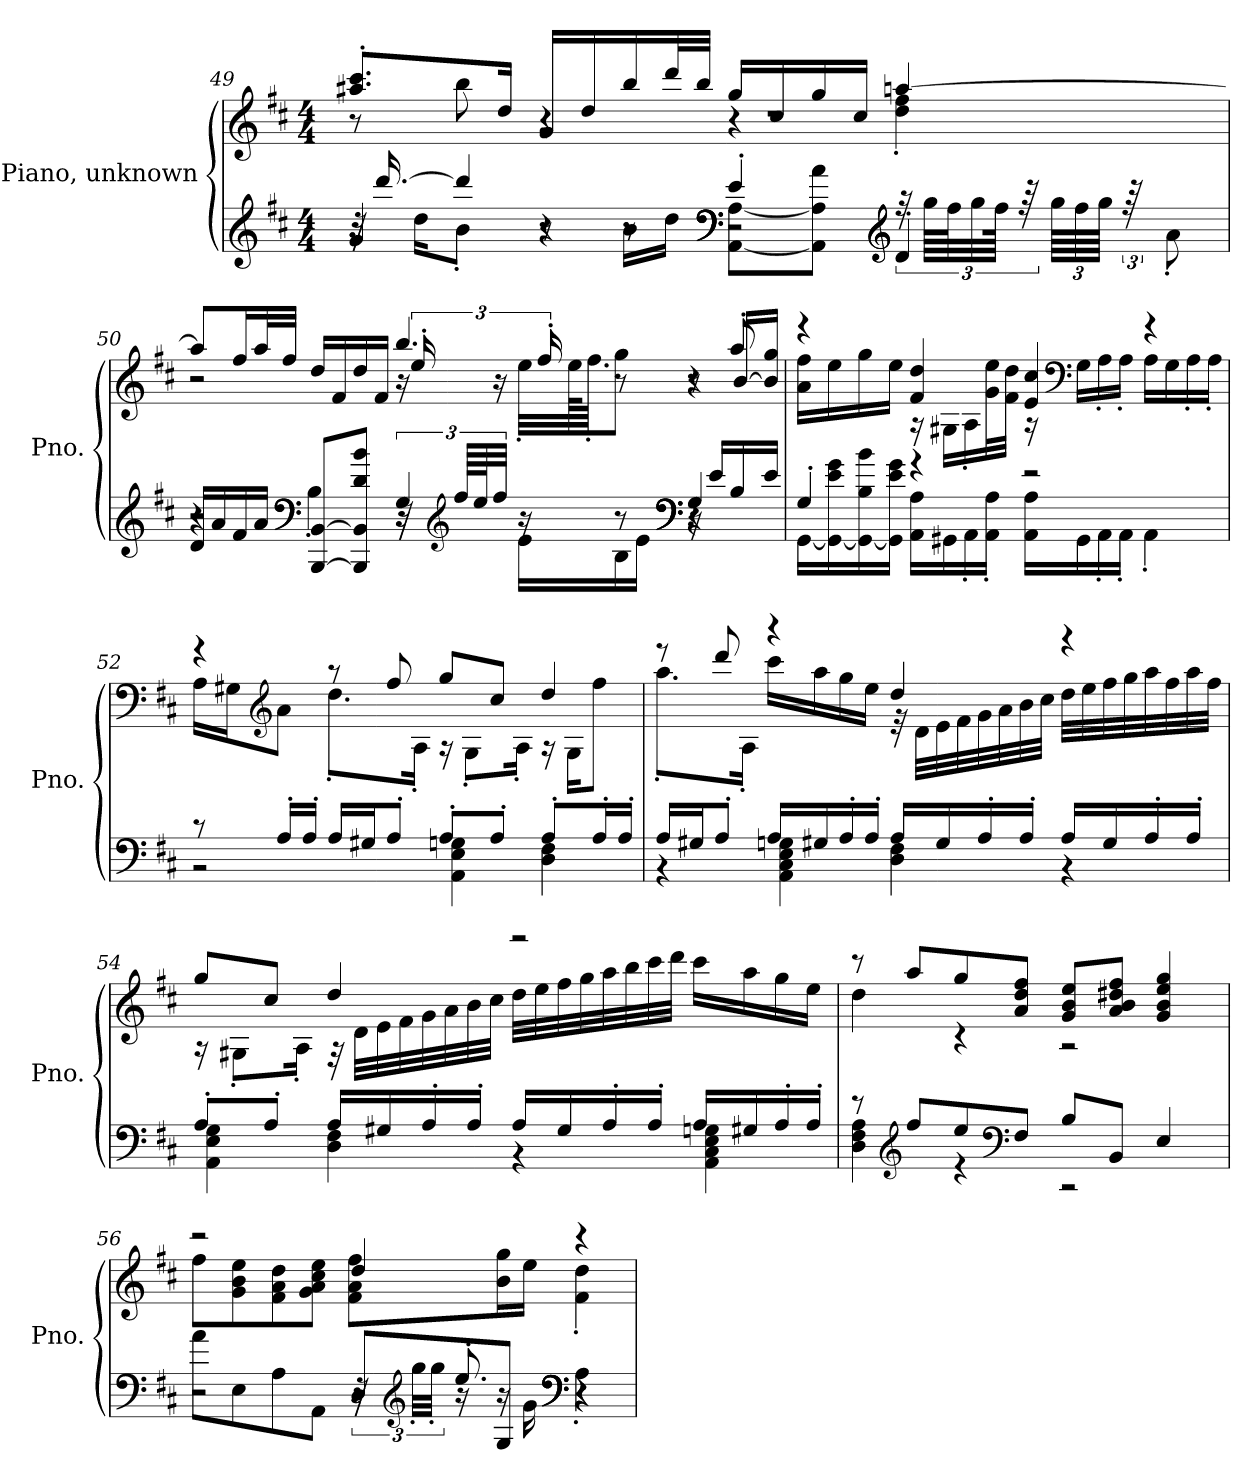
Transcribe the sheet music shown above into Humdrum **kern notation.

**kern	**kern
*part1	*part1
*staff2	*staff1
*I"Piano, unknown	*
*I'Pno.	*
!!LO:LB:g=z
*clefG2	*clefG2
*k[f#c#]	*k[f#c#]
*M4/4	*M4/4
=49	=49
*^	*^
*	*^	*	*^
32r	16r	4g/	1r	8r	8.aa#X/' 8.ccc#/'L
[16.ddd/	.	.	.	.	.
.	16dd\KL	.	.	.	.
4ddd/]	8b'\J	.	.	8bb\	.
.	.	.	.	.	16dd/Jk
.	8r	4r	.	4r	16g/LL
.	.	.	.	.	16dd/
8r	16b\LL	.	.	.	16bb/
.	16dd\JJ	.	.	.	32ddd/L
.	.	.	.	.	32bb/JJJ
*clefF4	*	*	*	*	*
2r	[8AA\ [8A\L	4e'/	.	4r	16gg/LL
.	.	.	.	.	16cc#/
.	8AA\] 8A\] 8a\J	.	.	.	16gg/
.	.	.	.	.	16cc#/JJ
*clefG2	*	*	*	*	*
.	48r	4d'/	.	4dd\' 4ff#\'	[4aan/
.	96gg\LLLL	.	.	.	.
.	96ff#\J	.	.	.	.
.	48gg\	.	.	.	.
.	96ff#\JJJk	.	.	.	.
.	96r	.	.	.	.
.	96gg\LLLL	.	.	.	.
.	96ff#\	.	.	.	.
.	96gg\JJJJ	.	.	.	.
.	96r	.	.	.	.
.	8a'\	.	.	.	.
!!LO:LB:g=z	!!	!!
=50	=50	=50	=50	=50	=50
16d/LL	4r	2r	2r	2r	8aa/L]
16a/	.	.	.	.	.
16f#/	.	.	.	.	16ff#/L
16a/JJ	.	.	.	.	32aa/L
.	.	.	.	.	32ff#/JJJ
*clefF4	*	*	*	*	*
[8BBB/ [8BB/L	4B'\	.	.	.	16dd/LL
.	.	.	.	.	16f#/
8BBB/] 8BB/] 8d/ 8b/J	.	.	.	.	16dd/
.	.	.	.	.	16f#/JJ
48r	16r	4G/	4.bb/	16r	24ee'/
*clefG2	*	*	*	*	*
96ff#/LLLL	.	.	.	.	.
96ee/J	.	.	.	.	.
48ff#/JJJ	.	.	.	.	24r
16r	16e\LL	.	.	32ee'\LLL	.
.	.	.	.	.	24ff#'/
.	.	.	.	128ee\KL	.
.	.	.	.	64.ff#'\JJJ	.
8r	16B\	.	.	8gg\J	8r
.	16e\JJ	.	.	.	.
*clefF4	*	*	*	*	*
16r	4r	4G/	.	4r	8r
16e/LL	.	.	.	.	.
16B/	.	.	8aa'/	.	[16b/LL
16e/JJ	.	.	.	.	16b/] 16gg/JJ
*	*v	*v	*	*	*
*	*	*	*v	*v
!!LO:LB:g=z
=51	=51	=51	=51
4G'/	[16GG\LL	4r	16a\ 16ff#\LL
.	16GG\_ 16e\ 16g\	.	16ee\
.	16GG\_ 16B\ 16b\	.	16gg\
.	16GG\] 16e\ 16g\JJ	.	16ee\JJ
4r	16AA\ 16A\LL	4f#/ 4dd/	16r
.	16GG#X\	.	16G#X\LL
.	16AA'\	.	16A'\
.	16AA\' 16A\'JJ	.	32g\ 32ee\L
.	.	.	32f#\ 32dd\JJJ
2r	16AA\ 16A\LL	4e/ 4cc#/	16r
*	*	*clefF4	*
.	16GG#\	.	16G#\LL
.	16AA'\	.	16A'\
.	16AA'\JJ	.	16A'\JJ
.	4AA'\	4r	16A\LL
.	.	.	16G#\
.	.	.	16A'\
.	.	.	16A'\JJ
=52	=52	=52	=52
8r	2r	4r	16A\LL
.	.	.	16G#X\J
*	*	*clefG2	*
16A'/LL	.	.	8a\J
16A'/JJ	.	.	.
16A/LL	.	8r	8.dd'\L
16G#X/J	.	.	.
8A'/J	.	8ff#/	.
.	.	.	16A'\Jk
8A'/L	4AA\ 4E\ 4Gn\	8gg/L	16r
.	.	.	8G#'\L
8A'/J	.	8cc#/J	.
.	.	.	16A'\Jk
8A'/L	4D\ 4F#\	4dd/	16r
.	.	.	16G#\KL
16A'/L	.	.	8ff#\J
16A'/JJ	.	.	.
!!LO:PB:g=z	!!
=53	=53	=53	=53
16A/LL	4r	8r	8.aa'\L
16G#X/J	.	.	.
8A'/J	.	8ddd/	.
.	.	.	16A'\Jk
16A/LL	4AA\ 4C#\ 4E\ 4Gn\	4r	16ccc#\LL
16G#X/	.	.	16aa\
16A'/	.	.	16gg\
16A'/JJ	.	.	16ee\JJ
16A/LL	4D\ 4F#\	4dd/	32r
.	.	.	32d\LLL
16G#/	.	.	32e\
.	.	.	32f#\
16A'/	.	.	32g\
.	.	.	32a\
16A'/JJ	.	.	32b\
.	.	.	32cc#\JJJ
16A/LL	4r	4r	32dd\LLL
.	.	.	32ee\
16G#/	.	.	32ff#\
.	.	.	32gg\
16A'/	.	.	32aa\
.	.	.	32ff#\
16A'/JJ	.	.	32aa\
.	.	.	32ff#\JJJ
!!LO:LB:g=z	!!
=54	=54	=54	=54
8A'/L	4AA\ 4E\ 4G\	8gg/L	16r
.	.	.	8G#X'\L
8A'/J	.	8cc#/J	.
.	.	.	16A'\Jk
16A/LL	4D\ 4F#\	4dd/	32r
.	.	.	32d\LLL
16G#X/	.	.	32e\
.	.	.	32f#\
16A'/	.	.	32g\
.	.	.	32a\
16A'/JJ	.	.	32b\
.	.	.	32cc#\JJJ
16A/LL	4r	2r	32dd\LLL
.	.	.	32ee\
16G#/	.	.	32ff#\
.	.	.	32gg\
16A'/	.	.	32aa\
.	.	.	32bb\
16A'/JJ	.	.	32ccc#\
.	.	.	32ddd\JJJ
16A/LL	4AA\ 4C#\ 4E\ 4Gn\	.	16ccc#\LL
16G#X/	.	.	16aa\
16A'/	.	.	16gg\
16A'/JJ	.	.	16ee\JJ
=55	=55	=55	=55
8r	4D\ 4F#\ 4A\	8r	4dd\
*clefG2	*	*	*
8ff#/L	.	8aa/L	.
8ee/	4r	8gg/	4r
*clefF4	*	*	*
8F#/J	.	8a/ 8dd/ 8ff#/J	.
8B/L	2r	8g/ 8b/ 8ee/L	2r
8BB/J	.	8a/ 8b/ 8dd#X/ 8ff#/J	.
4E/	.	4g/ 4b/ 4ee/ 4gg/	.
!!LO:LB:g=z	!!
=56	=56	=56	=56
*	*^	*	*
2r	8a\L	2r	2r	8ff#\L
.	8E\	.	.	8g\ 8b\ 8ee\
.	8A\	.	.	8f#\ 8a\ 8dd\
.	8AA\J	.	.	8g\ 8a\ 8cc#\ 8ee\J
16r	48r	8D/L	4dd/	8f#\ 8a\ 8ff#\L
*clefG2	*	*	*	*
.	48gg'\LLL	.	.	.
.	48gg'\JJJ	.	.	.
8.ee'/	16r	.	.	.
.	16r	8G/J	.	16b\ 16gg\L
.	16g\	.	.	16ee\JJ
*clefF4	*	*	*	*
4r	4A'\	4r	4r	4f#\' 4dd\'
*v	*v	*v	*	*
*	*v	*v
=	=
*-	*-
